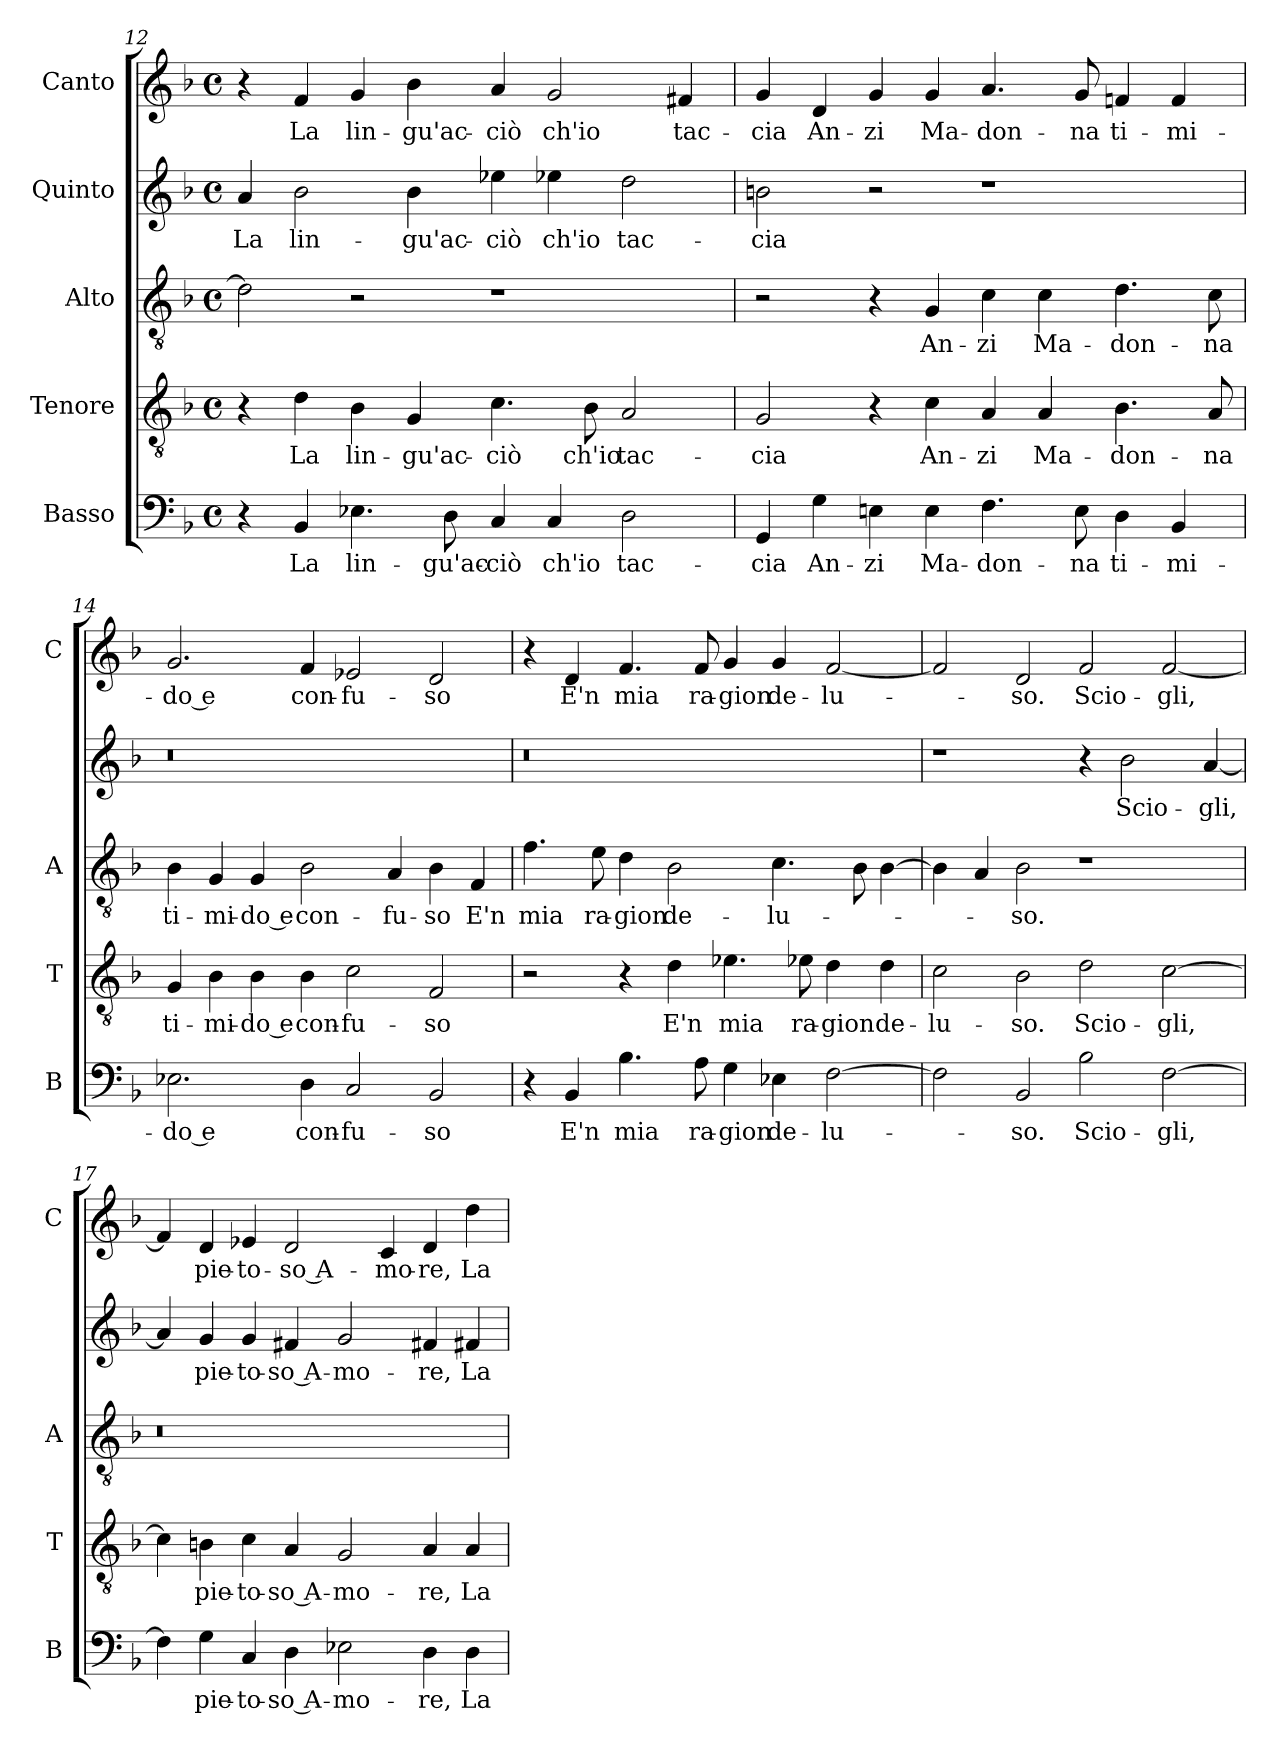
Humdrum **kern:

**kern	**text	**kern	**text	**kern	**text	**kern	**text	**kern	**text
*part5	*part5	*part4	*part4	*part3	*part3	*part2	*part2	*part1	*part1
*staff5	*staff5	*staff4	*staff4	*staff3	*staff3	*staff2	*staff2	*staff1	*staff1
*I"Basso	*	*I"Tenore	*	*I"Alto	*	*I"Quinto	*	*I"Canto	*
*I'B	*	*I'T	*	*I'A	*	*	*	*I'C	*
*clefF4	*	*clefGv2	*	*clefGv2	*	*clefG2	*	*clefG2	*
*k[b-]	*	*k[b-]	*	*k[b-]	*	*k[b-]	*	*k[b-]	*
*F:	*	*F:	*	*F:	*	*F:	*	*F:	*
*M4/4	*	*M4/4	*	*M4/4	*	*M4/4	*	*M4/4	*
*met(c)	*	*met(c)	*	*met(c)	*	*met(c)	*	*met(c)	*
=12	=12	=12	=12	=12	=12	=12	=12	=12	=12
4r	.	4r	.	2d]	.	4a	La	4r	.
4BB-	La	4d	La	.	.	2b-	lin-	4f	La
4.E-X	lin-	4B-	lin-	2r	.	.	.	4g	lin-
.	.	4G	-gu'ac-	.	.	4b-	-gu'ac-	4b-	-gu'ac-
8D	-gu'ac-	.	.	.	.	.	.	.	.
4C	-ciò	4.c	-ciò	1r	.	4ee-X	-ciò	4a	-ciò
4C	ch'io	.	.	.	.	4ee-X	ch'io	2g	ch'io
.	.	8B-	ch'io	.	.	.	.	.	.
2D	tac-	2A	tac-	.	.	2dd	tac-	.	.
.	.	.	.	.	.	.	.	4f#X	tac-
=13	=13	=13	=13	=13	=13	=13	=13	=13	=13
4GG	-cia	2G	-cia	2r	.	2bn	-cia	4g	-cia
4G	An-	.	.	.	.	.	.	4d	An-
4En	-zi	4r	.	4r	.	2r	.	4g	-zi
4E	Ma-	4c	An-	4G	An-	.	.	4g	Ma-
4.F	-don-	4A	-zi	4c	-zi	1r	.	4.a	-don-
.	.	4A	Ma-	4c	Ma-	.	.	.	.
8E	-na	.	.	.	.	.	.	8g	-na
4D	ti-	4.B-	-don-	4.d	-don-	.	.	4fn	ti-
4BB-	-mi-	.	.	.	.	.	.	4f	-mi-
.	.	8A	-na	8c	-na	.	.	.	.
=14	=14	=14	=14	=14	=14	=14	=14	=14	=14
2.E-X	-do e	4G	ti-	4B-	ti-	0r	.	2.g	-do e
.	.	4B-	-mi-	4G	-mi-	.	.	.	.
.	.	4B-	-do e	4G	-do e	.	.	.	.
4D	con-	4B-	con-	2B-	con-	.	.	4f	con-
2C	-fu-	2c	-fu-	.	.	.	.	2e-X	-fu-
.	.	.	.	4A	-fu-	.	.	.	.
2BB-	-so	2F	-so	4B-	-so	.	.	2d	-so
.	.	.	.	4F	E'n	.	.	.	.
=15	=15	=15	=15	=15	=15	=15	=15	=15	=15
4r	.	2r	.	4.f	mia	0r	.	4r	.
4BB-	E'n	.	.	.	.	.	.	4d	E'n
.	.	.	.	8e	ra-	.	.	.	.
4.B-	mia	4r	.	4d	-gion	.	.	4.f	mia
.	.	4d	E'n	2B-	de-	.	.	.	.
8A	ra-	.	.	.	.	.	.	8f	ra-
4G	-gion	4.e-X	mia	.	.	.	.	4g	-gion
4E-X	de-	.	.	4.c	-lu-	.	.	4g	de-
.	.	8e-X	ra-	.	.	.	.	.	.
[2F	-lu-	4d	-gion	.	.	.	.	[2f	-lu-
.	.	.	.	8B-	.	.	.	.	.
.	.	4d	de-	[4B-	.	.	.	.	.
=16	=16	=16	=16	=16	=16	=16	=16	=16	=16
2F]	.	2c	-lu-	4B-]	.	1r	.	2f]	.
.	.	.	.	4A	.	.	.	.	.
2BB-	-so.	2B-	-so.	2B-	-so.	.	.	2d	-so.
2B-	Scio-	2d	Scio-	1r	.	4r	.	2f	Scio-
.	.	.	.	.	.	2b-	Scio-	.	.
[2F	-gli,	[2c	-gli,	.	.	.	.	[2f	-gli,
.	.	.	.	.	.	[4a	-gli,	.	.
=17	=17	=17	=17	=17	=17	=17	=17	=17	=17
4F]	.	4c]	.	0r	.	4a]	.	4f]	.
4G	pie-	4Bn	pie-	.	.	4g	pie-	4d	pie-
4C	-to-	4c	-to-	.	.	4g	-to-	4e-X	-to-
4D	-so A-	4A	-so A-	.	.	4f#X	-so A-	2d	-so A-
2E-X	-mo-	2G	-mo-	.	.	2g	-mo-	.	.
.	.	.	.	.	.	.	.	4c	-mo-
4D	-re,	4A	-re,	.	.	4f#X	-re,	4d	-re,
4D	La	4A	La	.	.	4f#X	La	4dd	La
=	=	=	=	=	=	=	=	=	=
*-	*-	*-	*-	*-	*-	*-	*-	*-	*-
